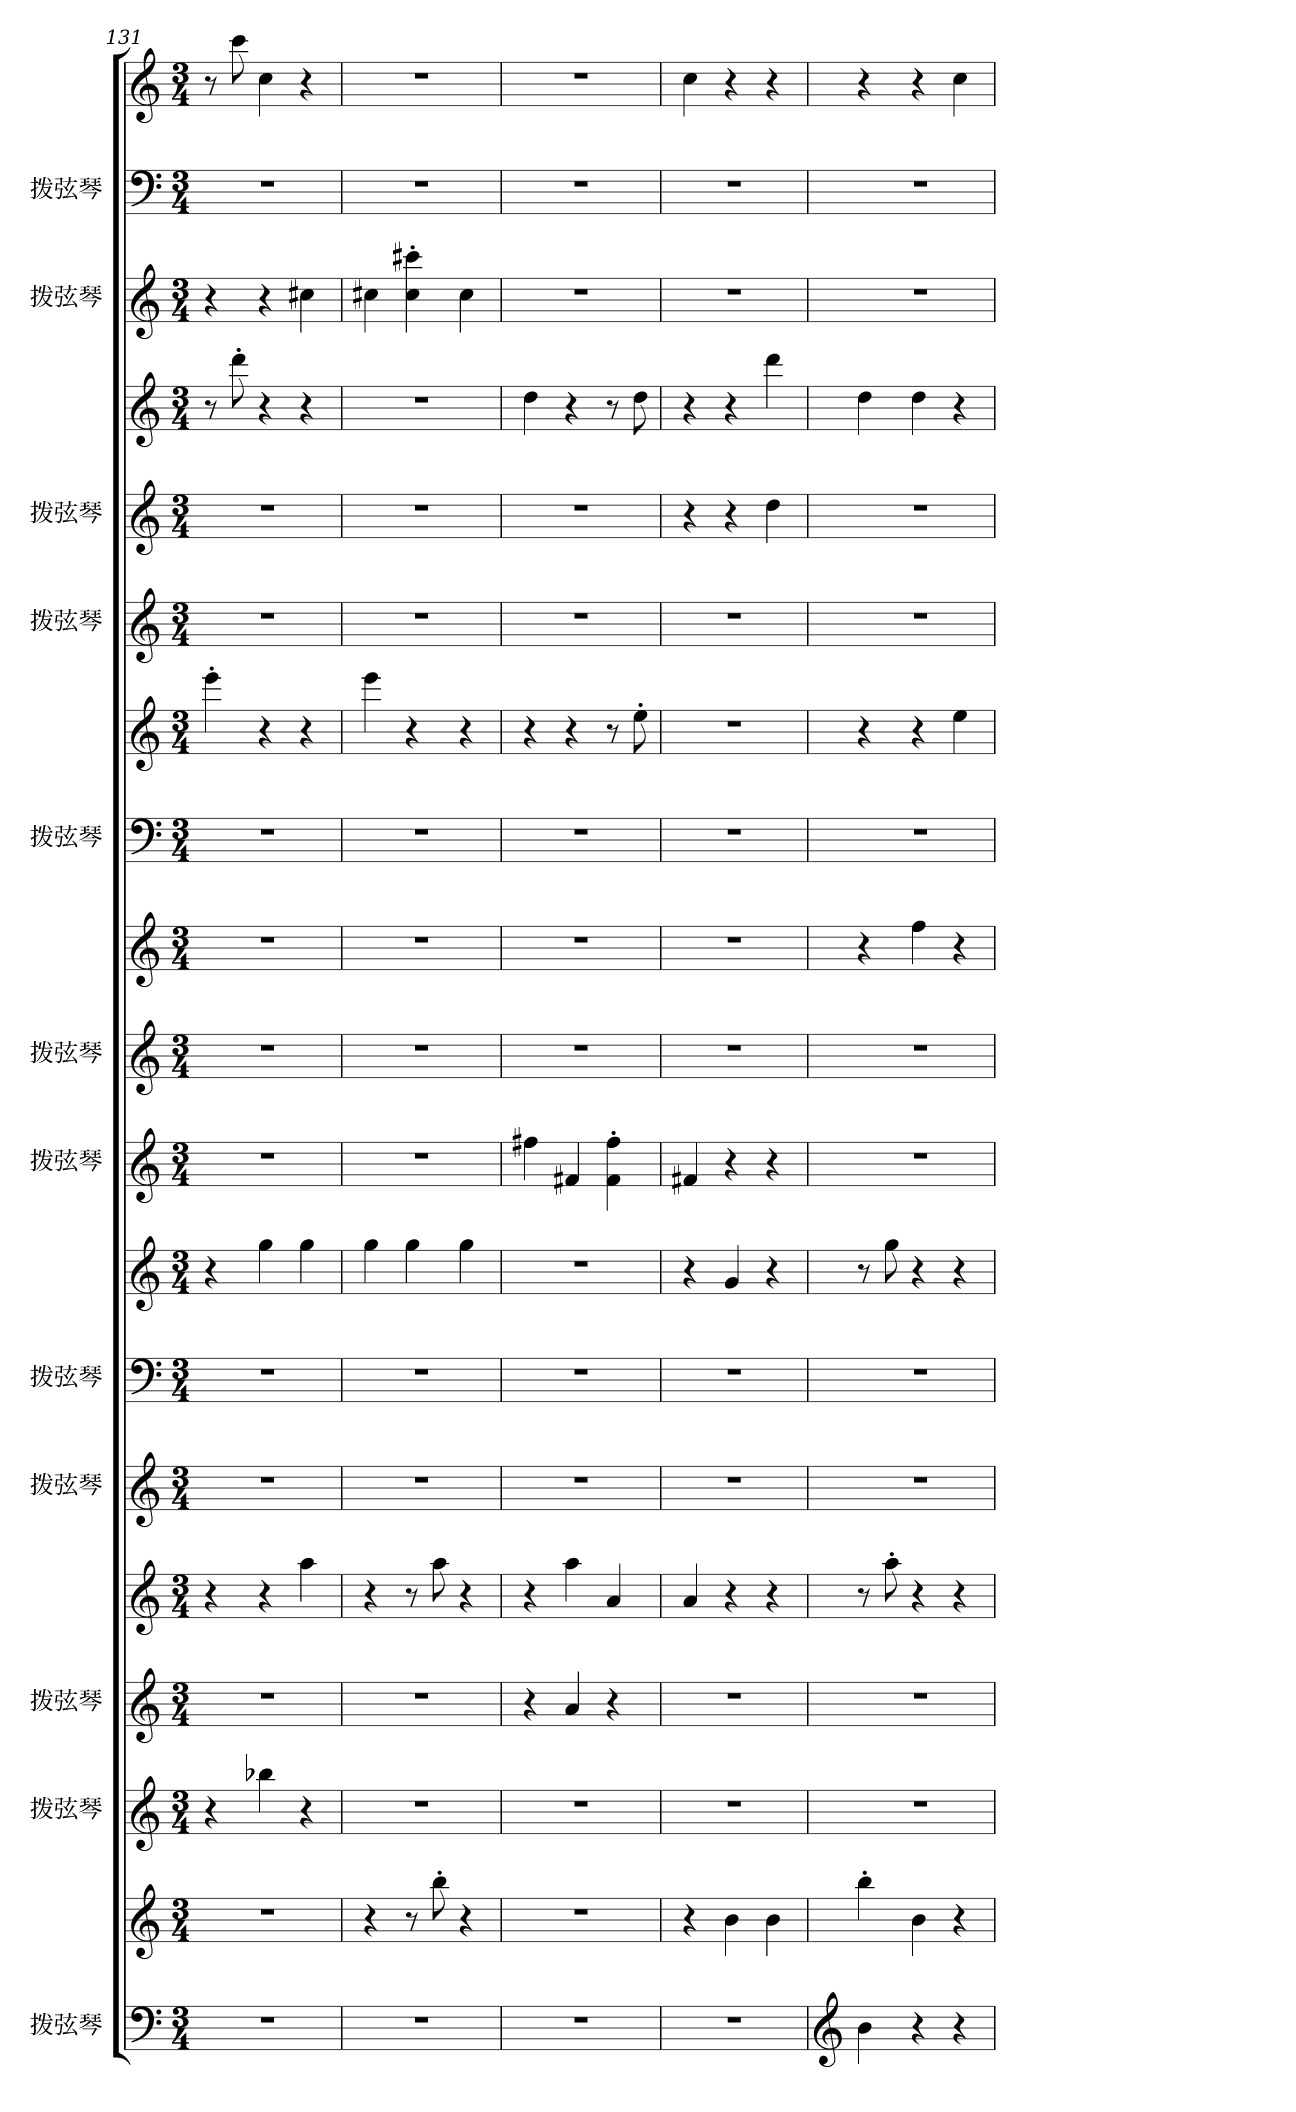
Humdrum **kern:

**kern	**kern	**kern	**kern	**kern	**kern	**kern	**kern	**kern	**kern	**kern	**kern	**kern	**kern	**kern	**kern	**kern	**kern	**kern
*part12	*part12	*part11	*part10	*part10	*part9	*part8	*part8	*part7	*part6	*part6	*part5	*part5	*part4	*part3	*part3	*part2	*part1	*part1
*staff19	*staff18	*staff17	*staff16	*staff15	*staff14	*staff13	*staff12	*staff11	*staff10	*staff9	*staff8	*staff7	*staff6	*staff5	*staff4	*staff3	*staff2	*staff1
*I"拨弦琴	*	*I"拨弦琴	*I"拨弦琴	*	*I"拨弦琴	*I"拨弦琴	*	*I"拨弦琴	*I"拨弦琴	*	*I"拨弦琴	*	*I"拨弦琴	*I"拨弦琴	*	*I"拨弦琴	*I"拨弦琴	*
!!LO:PB:g=z
*clefF4	*clefG2	*clefG2	*clefG2	*clefG2	*clefG2	*clefF4	*clefG2	*clefG2	*clefG2	*clefG2	*clefF4	*clefG2	*clefG2	*clefG2	*clefG2	*clefG2	*clefF4	*clefG2
*k[]	*k[]	*k[]	*k[]	*k[]	*k[]	*k[]	*k[]	*k[]	*k[]	*k[]	*k[]	*k[]	*k[]	*k[]	*k[]	*k[]	*k[]	*k[]
*M3/4	*M3/4	*M3/4	*M3/4	*M3/4	*M3/4	*M3/4	*M3/4	*M3/4	*M3/4	*M3/4	*M3/4	*M3/4	*M3/4	*M3/4	*M3/4	*M3/4	*M3/4	*M3/4
=131	=131	=131	=131	=131	=131	=131	=131	=131	=131	=131	=131	=131	=131	=131	=131	=131	=131	=131
2.r	2.r	4r	2.r	4r	2.r	2.r	4r	2.r	2.r	2.r	2.r	4eee'\	2.r	2.r	8r	4r	2.r	8r
.	.	.	.	.	.	.	.	.	.	.	.	.	.	.	8ddd'\	.	.	8ccc\
.	.	4bb-X\	.	4r	.	.	4gg\	.	.	.	.	4r	.	.	4r	4r	.	4cc\
.	.	4r	.	4aa\	.	.	4gg\	.	.	.	.	4r	.	.	4r	4cc#X\	.	4r
=132	=132	=132	=132	=132	=132	=132	=132	=132	=132	=132	=132	=132	=132	=132	=132	=132	=132	=132
2.r	4r	2.r	2.r	4r	2.r	2.r	4gg\	2.r	2.r	2.r	2.r	4eee\	2.r	2.r	2.r	4cc#X\	2.r	2.r
.	8r	.	.	8r	.	.	4gg\	.	.	.	.	4r	.	.	.	4cc#\' 4ccc#X\'	.	.
.	8bb'\	.	.	8aa\	.	.	.	.	.	.	.	.	.	.	.	.	.	.
.	4r	.	.	4r	.	.	4gg\	.	.	.	.	4r	.	.	.	4cc#\	.	.
=133	=133	=133	=133	=133	=133	=133	=133	=133	=133	=133	=133	=133	=133	=133	=133	=133	=133	=133
2.r	2.r	2.r	4r	4r	2.r	2.r	2.r	4ff#X\	2.r	2.r	2.r	4r	2.r	2.r	4dd\	2.r	2.r	2.r
.	.	.	4a/	4aa\	.	.	.	4f#X/	.	.	.	4r	.	.	4r	.	.	.
.	.	.	4r	4a/	.	.	.	4f#\' 4ff#\'	.	.	.	8r	.	.	8r	.	.	.
.	.	.	.	.	.	.	.	.	.	.	.	8ee'\	.	.	8dd\	.	.	.
=134	=134	=134	=134	=134	=134	=134	=134	=134	=134	=134	=134	=134	=134	=134	=134	=134	=134	=134
2.r	4r	2.r	2.r	4a/	2.r	2.r	4r	4f#X/	2.r	2.r	2.r	2.r	2.r	4r	4r	2.r	2.r	4cc\
.	4b\	.	.	4r	.	.	4g/	4r	.	.	.	.	.	4r	4r	.	.	4r
.	4b\	.	.	4r	.	.	4r	4r	.	.	.	.	.	4dd\	4ddd\	.	.	4r
=135	=135	=135	=135	=135	=135	=135	=135	=135	=135	=135	=135	=135	=135	=135	=135	=135	=135	=135
*clefG2	*	*	*	*	*	*	*	*	*	*	*	*	*	*	*	*	*	*
4b\	4bb'\	2.r	2.r	8r	2.r	2.r	8r	2.r	2.r	4r	2.r	4r	2.r	2.r	4dd\	2.r	2.r	4r
.	.	.	.	8aa'\	.	.	8gg\	.	.	.	.	.	.	.	.	.	.	.
4r	4b\	.	.	4r	.	.	4r	.	.	4ff\	.	4r	.	.	4dd\	.	.	4r
4r	4r	.	.	4r	.	.	4r	.	.	4r	.	4ee\	.	.	4r	.	.	4cc\
=	=	=	=	=	=	=	=	=	=	=	=	=	=	=	=	=	=	=
*-	*-	*-	*-	*-	*-	*-	*-	*-	*-	*-	*-	*-	*-	*-	*-	*-	*-	*-
